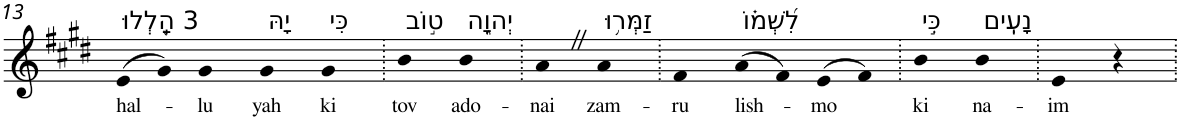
**kern	**text
*part1	*part1
*staff1	*staff1
*I"Piano	*
*I'Pno	*
!!LO:PB:g=z
*clefG2	*
*k[f#c#g#d#]	*
*E:	*
=13	=13
!LO:TX:a:t=3 הַֽ֭לְלוּ	!
!	!LO:LY:b
(>8e	hal-
8g#)	.
!	!LO:LY:b
4g#	-lu
!LO:TX:a:t=יָהּ	!
!	!LO:LY:b
4g#	yah
!LO:TX:a:t=כִּי	!
!	!LO:LY:b
4g#	ki
=14.	=14.
!LO:TX:a:t=ט֣וֹב	!
!	!LO:LY:b
4b	tov
!LO:TX:a:t=יְהוָ֑ה	!
!	!LO:LY:b
4b	ado-
=15.	=15.
!	!LO:LY:b
4aZ	-nai
!LO:TX:a:t=זַמְּר֥וּ	!
!	!LO:LY:b
4a	zam-
=16.	=16.
!	!LO:LY:b
4f#	-ru
!LO:TX:a:t=לִ֝שְׁמ֗וֹ	!
!	!LO:LY:b
(>8a	lish-
8f#)	.
!	!LO:LY:b
(>8e	-mo
8f#)	.
=17.	=17.
!LO:TX:a:t=כִּ֣י	!
!	!LO:LY:b
4b	ki
!LO:TX:a:t=נָעִֽים	!
!	!LO:LY:b
4b	na-
=18.	=18.
!	!LO:LY:b
4e	-im
4r	.
=.	=.
*-	*-
